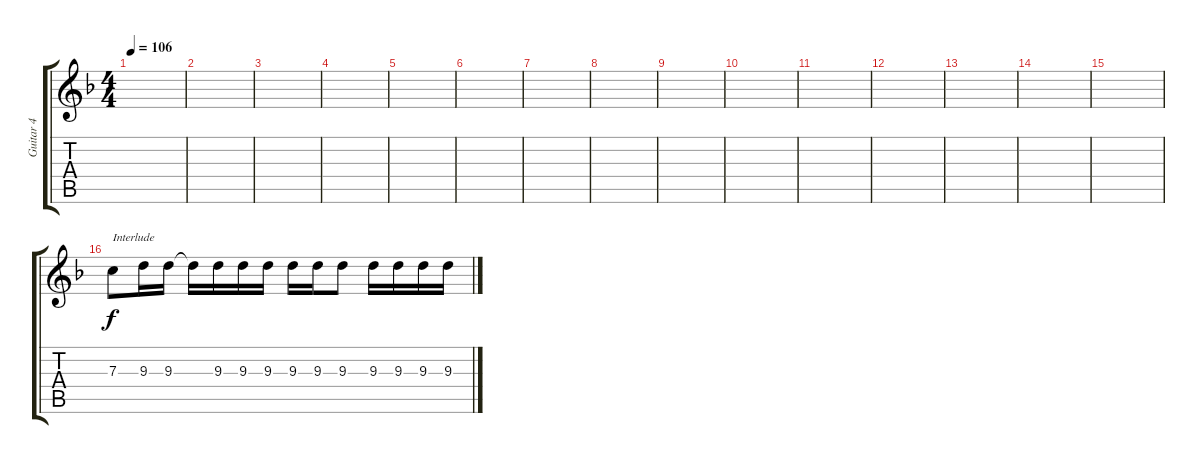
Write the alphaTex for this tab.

\track ("Guitar 4" "Guitar 4") {instrument distortionguitar}
\staff {score tabs}
\tuning (D4 A3 F3 C3 G2 C2) {hide}
\ts (4 4)
\tempo 106
\clef g2
\ks f
|
|
|
|
|
|
|
|
|
|
|
|
|
|
|
7.3.8{txt "Interlude"} 9.3.16 9.3.16 9.3{t}.16 9.3.16 9.3.16 9.3.16 9.3.16 9.3.16 9.3.8 9.3.16 9.3.16 9.3.16 9.3.16
